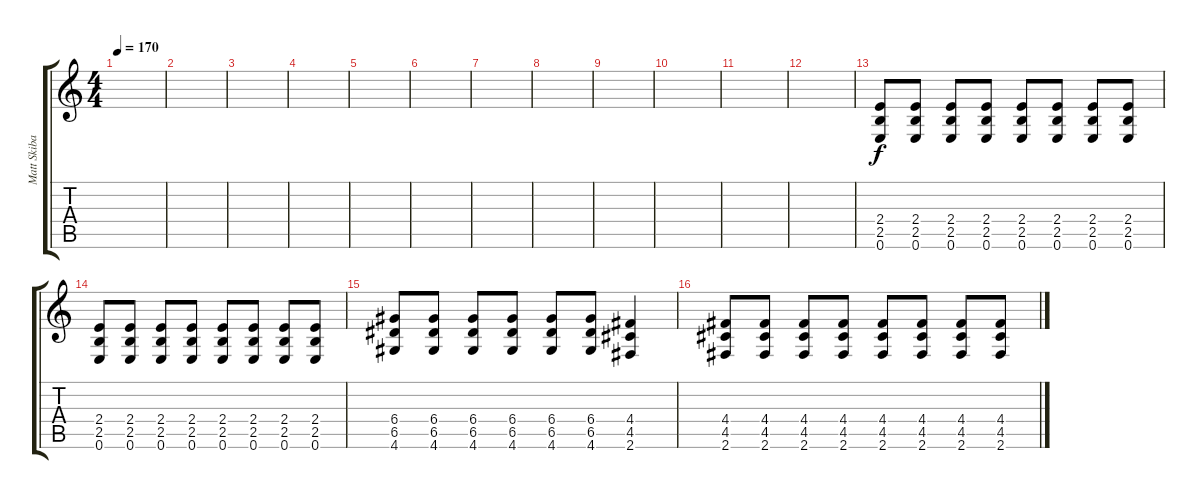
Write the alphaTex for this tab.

\track ("Matt Skiba" "Matt Skiba") {instrument overdrivenguitar}
\staff {score tabs}
\tuning (E4 B3 G3 D3 A2 E2) {hide}
\ts (4 4)
\tempo 170
\clef g2
\ks c
|
|
|
|
|
|
|
|
|
|
|
|
(2.4 2.5 0.6).8 (2.4 2.5 0.6).8 (2.4 2.5 0.6).8 (2.4 2.5 0.6).8 (2.4 2.5 0.6).8 (2.4 2.5 0.6).8 (2.4 2.5 0.6).8 (2.4 2.5 0.6).8 |
(2.4 2.5 0.6).8 (2.4 2.5 0.6).8 (2.4 2.5 0.6).8 (2.4 2.5 0.6).8 (2.4 2.5 0.6).8 (2.4 2.5 0.6).8 (2.4 2.5 0.6).8 (2.4 2.5 0.6).8 |
(6.4 6.5 4.6).8 (6.4 6.5 4.6).8 (6.4 6.5 4.6).8 (6.4 6.5 4.6).8 (6.4 6.5 4.6).8 (6.4 6.5 4.6).8 (4.4 4.5 2.6).4 |
(4.4 4.5 2.6).8 (4.4 4.5 2.6).8 (4.4 4.5 2.6).8 (4.4 4.5 2.6).8 (4.4 4.5 2.6).8 (4.4 4.5 2.6).8 (4.4 4.5 2.6).8 (4.4 4.5 2.6).8
